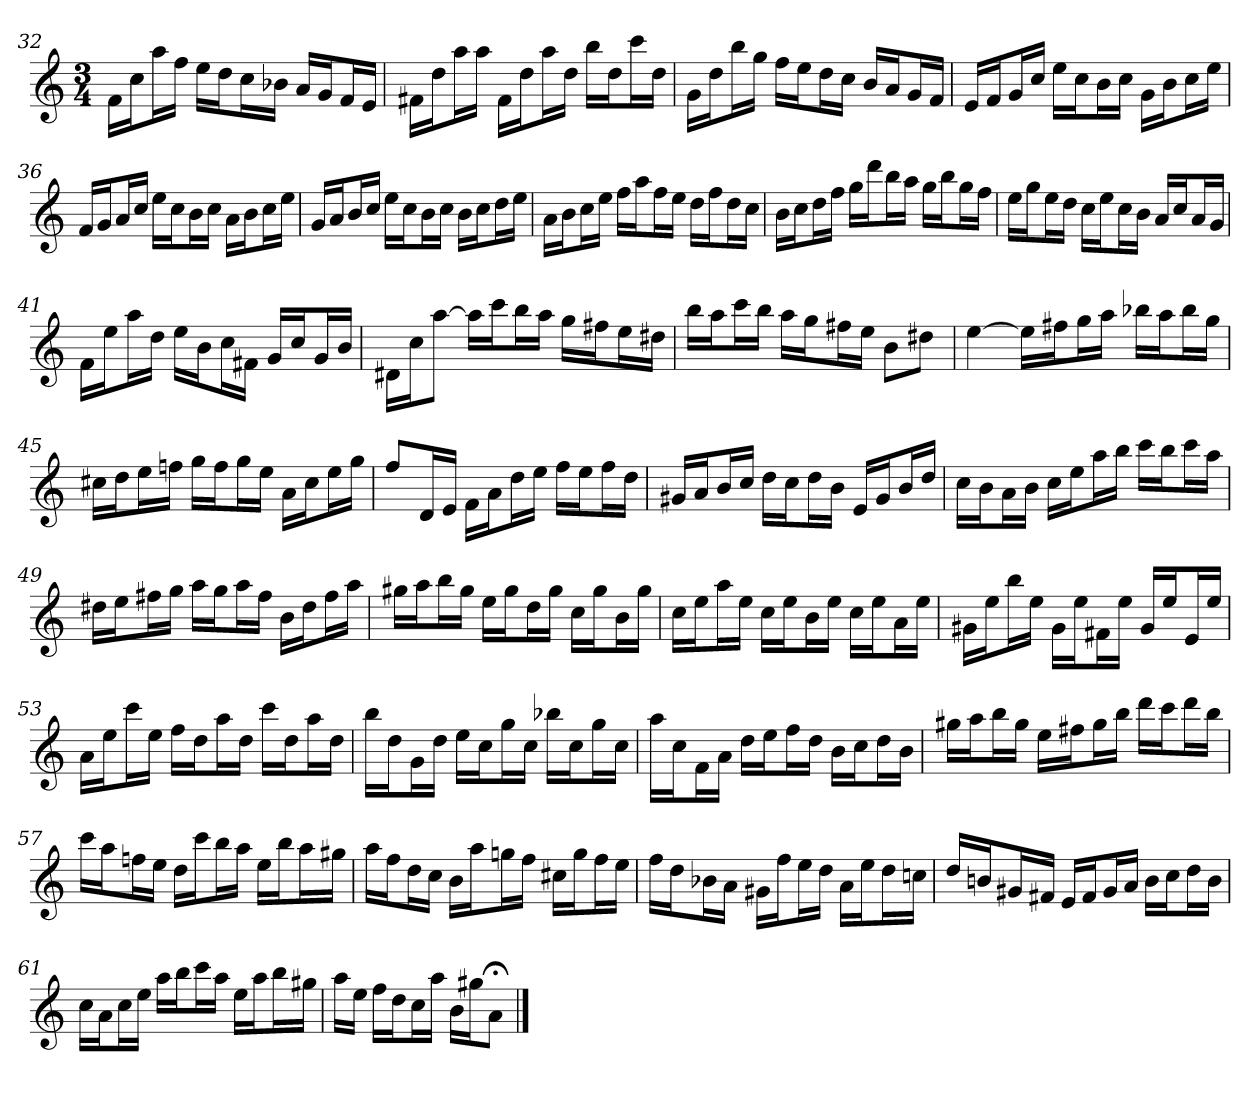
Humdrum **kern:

**kern
*part1
*staff1
*M3/4
=32
16fLL
16ccJ
16aaL
16ffJJ
16eeLL
16ddJ
16ccL
16b-XJJ
16aLL
16gJ
16fL
16eJJ
=33
16f#XLL
16ddJ
16aaL
16aaJJ
16f#LL
16ddJ
16aaL
16ddJJ
16bbLL
16ddJ
16cccL
16ddJJ
=34
16gLL
16ddJ
16bbL
16ggJJ
16ffLL
16eeJ
16ddL
16ccJJ
16bLL
16aJ
16gL
16fJJ
=35
16eLL
16fJ
16gL
16ccJJ
16eeLL
16ccJ
16bL
16ccJJ
16gLL
16bJ
16ccL
16eeJJ
=36
16fLL
16gJ
16aL
16ccJJ
16eeLL
16ccJ
16bL
16ccJJ
16aLL
16bJ
16ccL
16eeJJ
=37
16gLL
16aJ
16bL
16ccJJ
16eeLL
16ccJ
16bL
16ccJJ
16bLL
16ccJ
16ddL
16eeJJ
=38
16aLL
16bJ
16ccL
16eeJJ
16ffLL
16aaJ
16ffL
16eeJJ
16ddLL
16ffJ
16ddL
16ccJJ
=39
16bLL
16ccJ
16ddL
16ffJJ
16ggLL
16dddJ
16bbL
16aaJJ
16ggLL
16bbJ
16ggL
16ffJJ
=40
16eeLL
16ggJ
16eeL
16ddJJ
16ccLL
16eeJ
16ccL
16bJJ
16aLL
16ccJ
16aL
16gJJ
=41
16fLL
16eeJ
16aaL
16ddJJ
16eeLL
16bJ
16ccL
16f#XJJ
16gLL
16ccJ
16gL
16bJJ
=42
16d#XLL
16ccJ
[8aaJ
16aaLL]
16cccJ
16bbL
16aaJJ
16ggLL
16ff#XJ
16eeL
16dd#XJJ
=43
16bbLL
16aaJ
16cccL
16bbJJ
16aaLL
16ggJ
16ff#XL
16eeJJ
8bL
8dd#XJ
=44
[4ee
16eeLL]
16ff#XJ
16ggL
16aaJJ
16bb-XLL
16aaJ
16bb-L
16ggJJ
=45
16cc#XLL
16ddJ
16eeL
16ffnJJ
16ggLL
16ffJ
16ggL
16eeJJ
16aLL
16cc#J
16eeL
16ggJJ
=46
8ffL
16dL
16eJJ
16fLL
16aJ
16ddL
16eeJJ
16ffLL
16eeJ
16ffL
16ddJJ
=47
16g#XLL
16aJ
16bL
16ccJJ
16ddLL
16ccJ
16ddL
16bJJ
16eLL
16g#J
16bL
16ddJJ
=48
16ccLL
16bJ
16aL
16bJJ
16ccLL
16eeJ
16aaL
16bbJJ
16cccLL
16bbJ
16cccL
16aaJJ
=49
16dd#XLL
16eeJ
16ff#XL
16ggJJ
16aaLL
16ggJ
16aaL
16ff#JJ
16bLL
16dd#J
16ff#L
16aaJJ
=50
16gg#XLL
16aaJ
16bbL
16gg#JJ
16eeLL
16gg#J
16ddL
16gg#JJ
16ccLL
16gg#J
16bL
16gg#JJ
=51
16ccLL
16eeJ
16aaL
16eeJJ
16ccLL
16eeJ
16bL
16eeJJ
16ccLL
16eeJ
16aL
16eeJJ
=52
16g#XLL
16eeJ
16bbL
16eeJJ
16g#LL
16eeJ
16f#XL
16eeJJ
16g#LL
16eeJ
16eL
16eeJJ
=53
16aLL
16eeJ
16cccL
16eeJJ
16ffLL
16ddJ
16aaL
16ddJJ
16cccLL
16ddJ
16aaL
16ddJJ
=54
16bbLL
16ddJ
16gL
16ddJJ
16eeLL
16ccJ
16ggL
16ccJJ
16bb-XLL
16ccJ
16ggL
16ccJJ
=55
16aaLL
16ccJ
16fL
16aJJ
16ddLL
16eeJ
16ffL
16ddJJ
16bLL
16ccJ
16ddL
16bJJ
=56
16gg#XLL
16aaJ
16bbL
16gg#JJ
16eeLL
16ff#XJ
16gg#L
16bbJJ
16dddLL
16cccJ
16dddL
16bbJJ
=57
16cccLL
16aaJ
16ffnL
16eeJJ
16ddLL
16cccJ
16bbL
16aaJJ
16eeLL
16bbJ
16aaL
16gg#XJJ
=58
16aaLL
16ffJ
16ddL
16ccJJ
16bLL
16aaJ
16ggnL
16ffJJ
16cc#XLL
16ggJ
16ffL
16eeJJ
=59
16ffLL
16ddJ
16b-XL
16aJJ
16g#XLL
16ffJ
16eeL
16ddJJ
16aLL
16eeJ
16ddL
16ccnJJ
=60
16ddLL
16bnJ
16g#XL
16f#XJJ
16eLL
16f#J
16g#L
16aJJ
16bLL
16ccJ
16ddL
16bJJ
=61
16ccLL
16aJ
16ccL
16eeJJ
16aaLL
16bbJ
16cccL
16aaJJ
16eeLL
16aaJ
16bbL
16gg#XJJ
=62
16aaLL
16eeJJ
16ffLL
16ddJ
16ccL
16aaJJ
16bLL
16gg#XJ
8a;<J
==
*-
